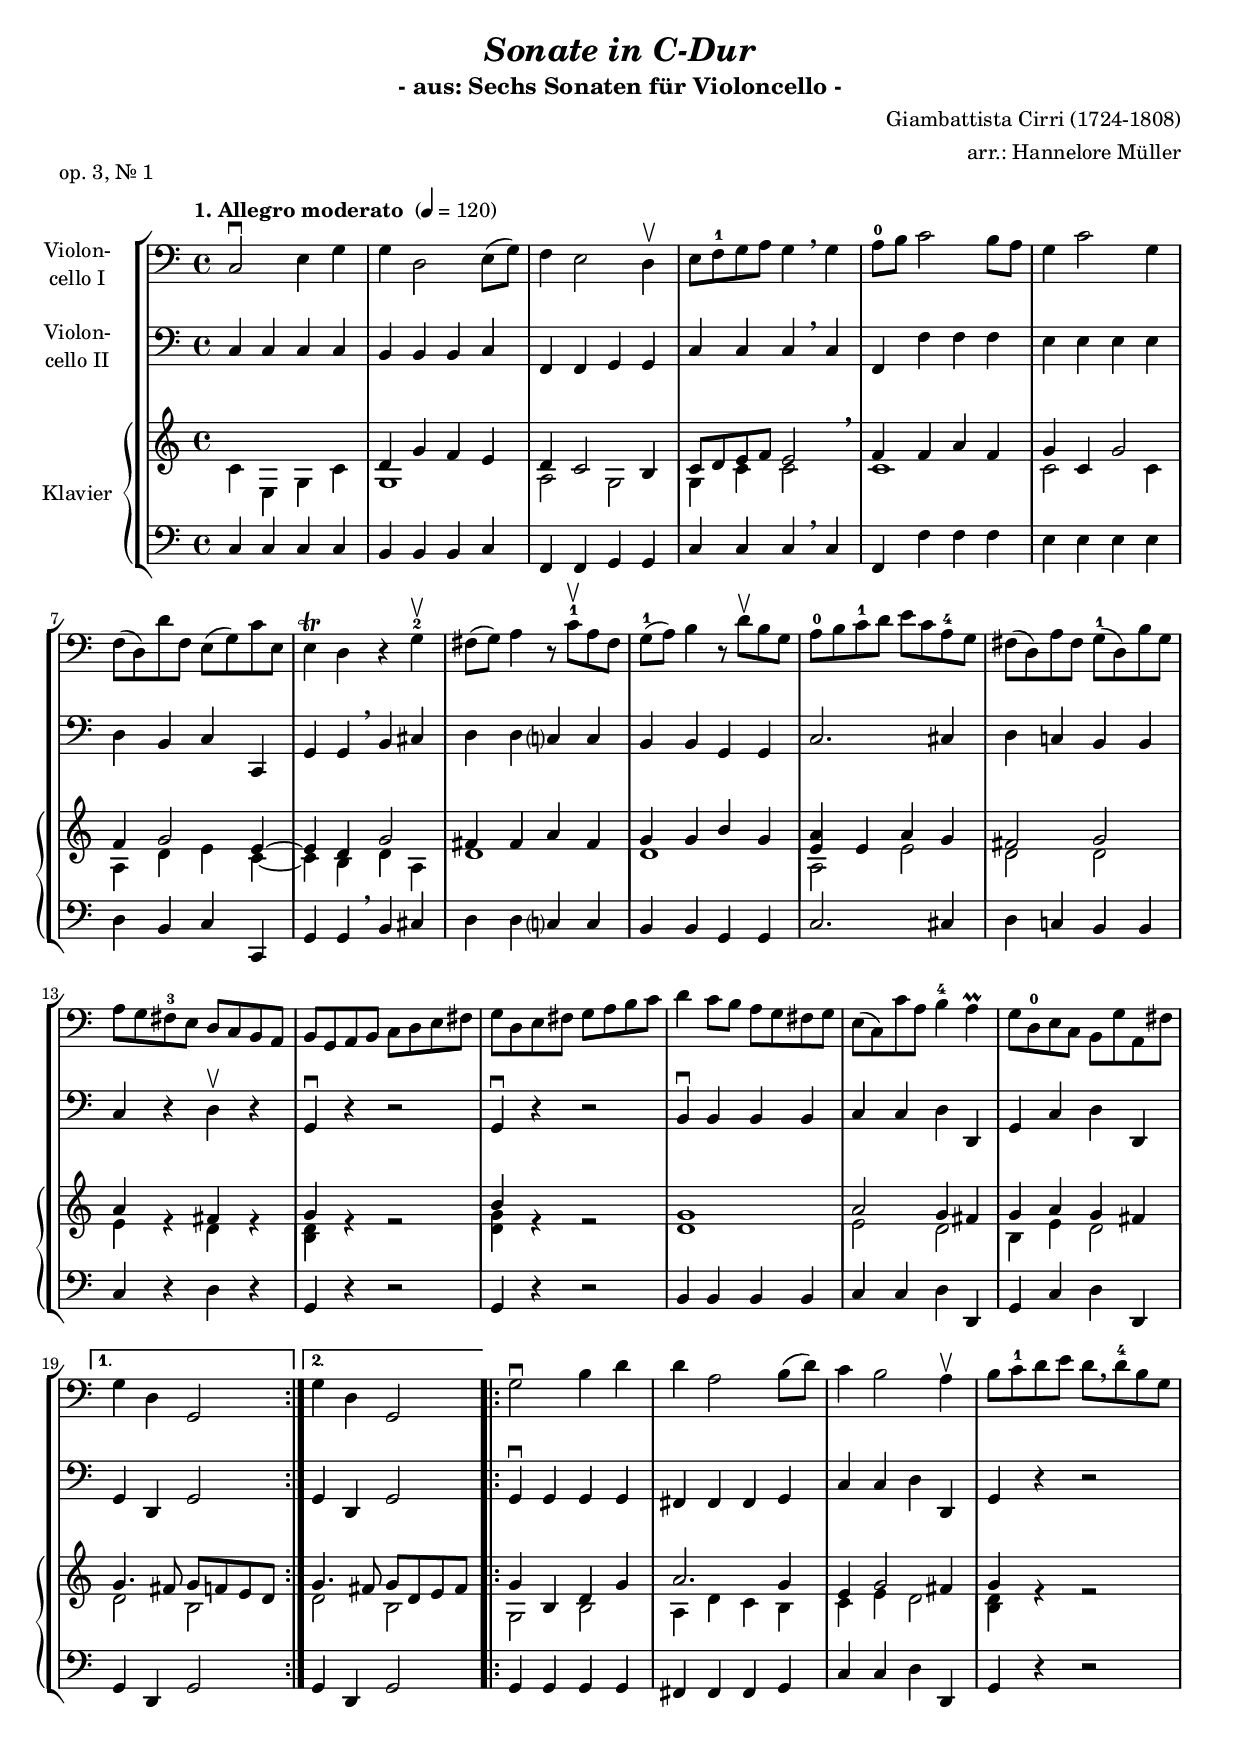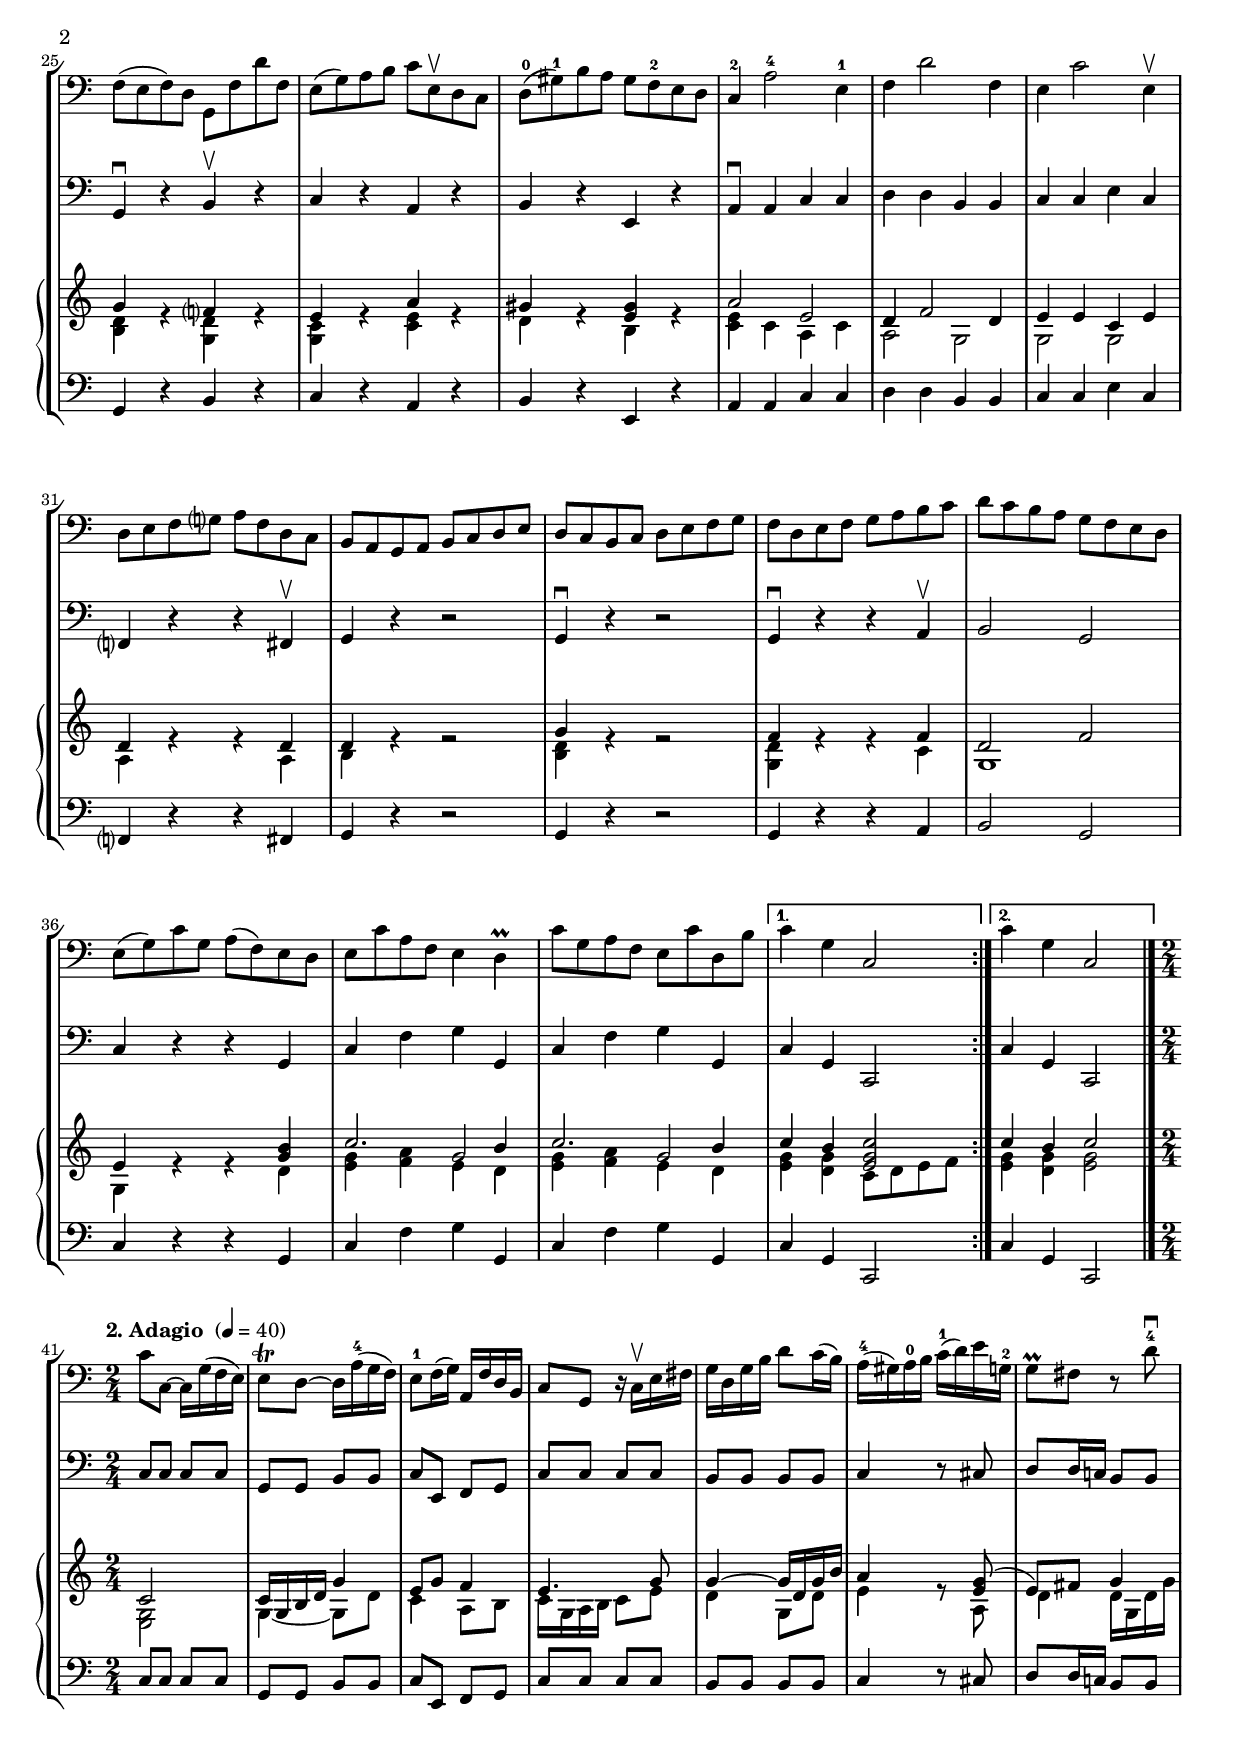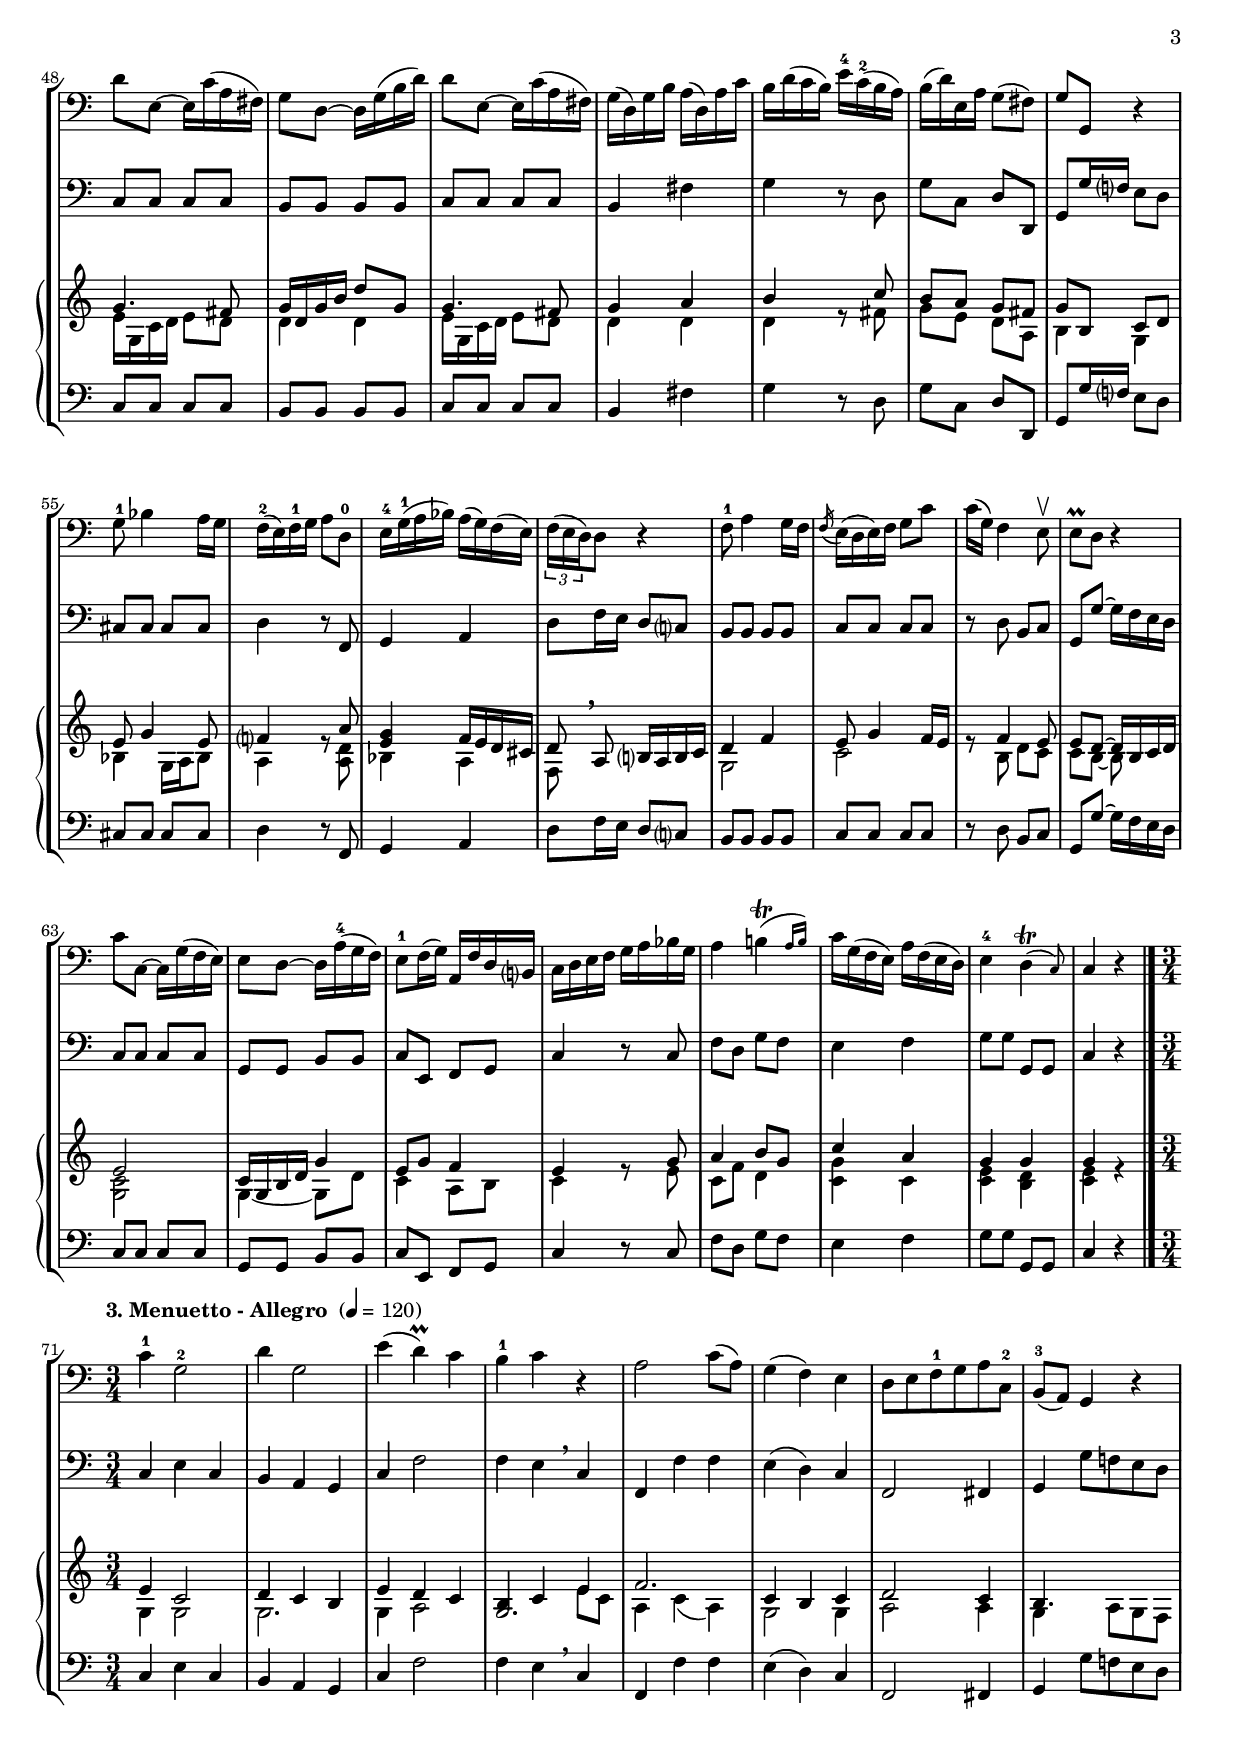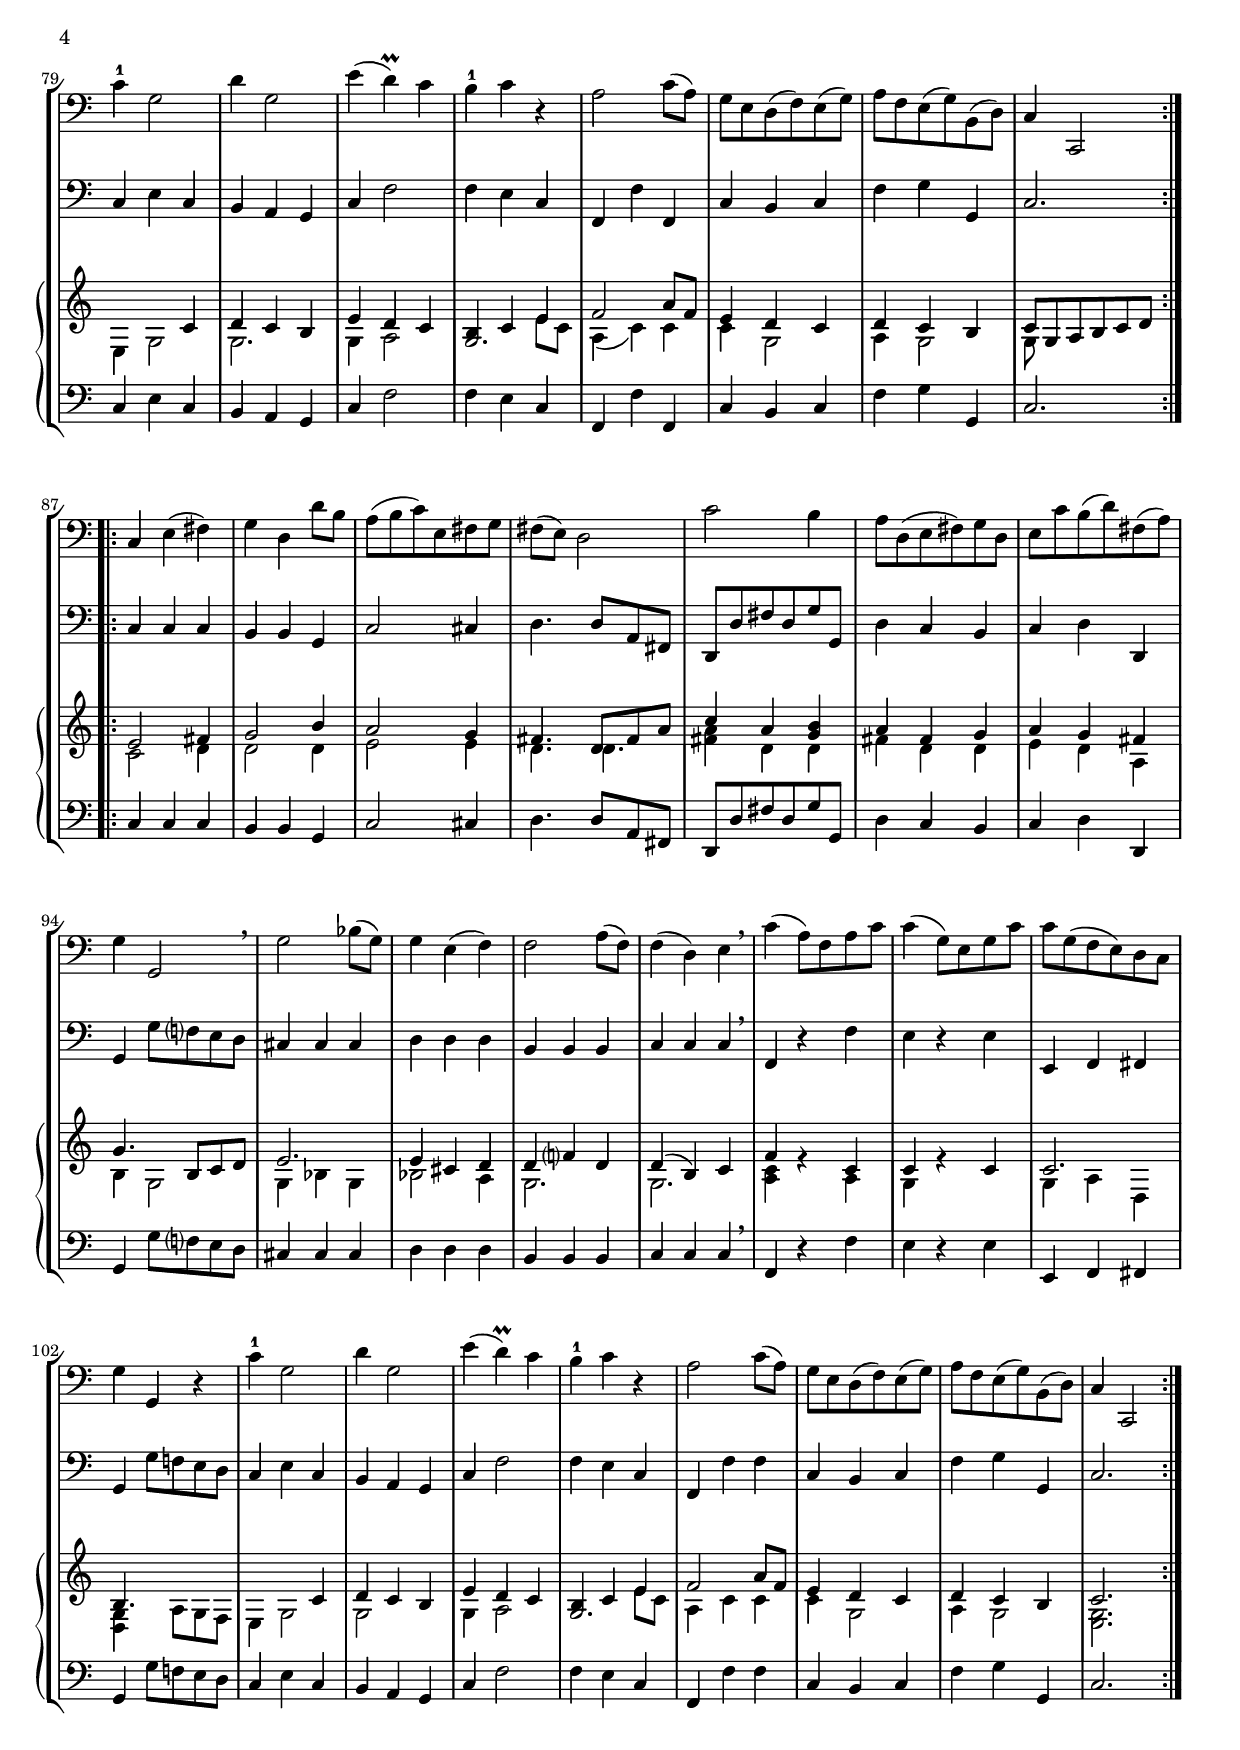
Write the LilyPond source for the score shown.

\version "2.18.2"
\include "deutsch.ly"

#(set-global-staff-size 18)

\header {
  title     = \markup \bold \italic "Sonate in C-Dur"
  subtitle  = "- aus: Sechs Sonaten für Violoncello -"
  composer  = "Giambattista Cirri (1724-1808)"
  arranger  = "arr.: Hannelore Müller"
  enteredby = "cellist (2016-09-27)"
  piece     = "op. 3, Nr. 1"
}

voiceconsts = {
  \clef "bass"
  \key c \major
  %\numericTimeSignature
  \compressFullBarRests
}

mist = "string ensemble 1"
miba = "bassoon"
mikl = "harpsichord"
% mikl = "acoustic grand"

introa = {        \tempo "1. Allegro moderato "   4=120 \time 4/4 }
introb = { \break \tempo "2. Adagio "             4=40  \time 2/4 }
introc = { \break \tempo "3. Menuetto - Allegro " 4=120 \time 3/4 }

rit = \markup \bold \italic "rit."

va = \relative c {
  \voiceconsts

  \introa
  \repeat volta 2 {
    c2\downbow e4 g
    g d2 e8( g)
    f4 e2 d4\upbow
    e8 f-1 g a g4 \breathe g

    a8-0 h c2 h8 a
    g4 c2 g4
    f8( d) d' f, e( g) c e,
    e4\trill d r g-2\upbow

    fis8( g) a4 r8 c-1\upbow a fis
    g(-1 a) h4 r8 d\upbow h g
    a-0 h c-1 d e c a-4 g
    fis( d) a' fis g(-1 d) h' g

    a g fis-3 e d c h a
    h g a h c d e fis
    g d e fis g a h c

    d4 c8 h a g fis g
    e( c) c' a h4-4 a\prall
    g8 d-0 e c h g' a, fis'
  }
  \alternative {
    { g4 d g,2 }
    { g'4 d g,2 }
  }

  \repeat volta 2 {
    g'\downbow h4 d
    d a2 h8( d)
    c4 h2 a4\upbow
    h8 c-1 d e d[ \breathe d-4 h g]

    f( e f) d g, f' d' f,
    e( g) a h c e,\upbow d c
    d(-0 gis)-1 h a gis f-2 e d
    c4-2 a'2-4 e4-1

    f d'2 f,4
    e c'2 e,4\upbow
    d8 e f g? a f d c
    h a g a h c d e

    d c h c d e f g
    f d e f g a h c
    d c h a g f e d
    e( g) c g a( f) e d

    e c' a f e4 d\prall
    c'8 g a f e c' d, h'
  }
  \alternative {
    { c4 g c,2 }
    { c'4 g c,2 }
  } \bar "|."

  \introb
  c'8 c,~ c16 g'( f e)
  e8\trill d~ d16 a'(-4 g f)
  e8-1 f16( g) a, f' d h
  c8 g r16 c\upbow e fis
  g d g h d8 c16( h)
  a(-4 gis) a-0 h c(-1 d) e g,-2

  g8\prall fis r d'-4\downbow
  d e,~ e16 c'( a fis)
  g8 d~ d16 g( h d)
  d8 e,~ e16 c'( a fis)
  g( d) g h a( d,) a' c
  h d( c h) e-4 c(-2 h a)

  h( d) e, a g8( fis)
  g g, r4
  g'8-1 b4 a16 g
  f(-2 e) f-1 g a8 d,-0
  e16-4 g(-1 a b) a( g) f( e)
  \times 2/3 { f( e d) } d8 r4

  f8-1 a4 g16 f
  \acciaccatura f e( d e) f g8 c
  c16( g) f4 e8\upbow
  e\prall d r4
  c'8 c,~ c16 g'( f e)
  e8 d~ d16 a'(-4 g f)

  e8-1 f16( g) a, f' d h?
  c d e f g a b g
  a4 \afterGrace h!(\trill { a16[ h]) }
  c g( f e) a f( e d)
  e4-4 \afterGrace d(\trill c8)
  c4 r \bar "|."

  \introc
  \repeat volta 2 {
    c'-1 g2-2
    d'4 g,2
    e'4( d)\prall c
    h-1 c r

    a2 c8( a)
    g4( f) e
    d8 e f-1 g a c,-2
    h(-3 a) g4 r

    c'-1 g2
    d'4 g,2
    e'4( d)\prall c
    h-1 c r

    a2 c8( a)
    g e d( f) e( g)
    a f e( g) h,( d)
    c4 c,2
  }
  \repeat volta 2 {
    c'4 e( fis)
    g d d'8 h
    a( h c) e, fis g
    fis( e) d2
    c' h4

    a8 d,( e fis) g d
    e c' h( d) fis,( a)
    g4 g,2 \breathe
    g' b8( g)
    g4 e( f)

    f2 a8( f)
    f4( d) e \breathe
    c'( a8) f a c
    c4( g8) e g c
    c g( f e) d c

    g'4 g, r
    c'-1 g2
    d'4 g,2
    e'4( d)\prall c
    h-1 c r

    a2 c8( a)
    g e d( f) e( g)
    a f e( g) h,( d)
    c4 c,2
  }
}

vb = \relative c {
  \voiceconsts

  \introa
  \repeat volta 2 {
    c4 c c c
    h h h c
    f, f g g
    c c c \breathe c

    f, f' f f
    e e e e
    d h c c,
    g' g \breathe h cis

    d d c? c
    h h g g
    c2. cis4
    d c! h h

    c r d\upbow r
    g,\downbow r r2
    g4\downbow r r2

    h4\downbow h h h
    c c d d,
    g c d d,
  }
  \alternative {
    { g d g2 }
    { g4 d g2 }
  }

  \repeat volta 2 {
    g4\downbow g g g
    fis fis fis g
    c c d d,
    g r r2

    g4\downbow r h\upbow r
    c r a r
    h r e, r
    a\downbow a c c

    d d h h
    c c e c
    f,? r r fis\upbow
    g r r2

    g4\downbow r r2
    g4\downbow r r a\upbow
    h2 g
    c4 r r g

    c f g g,
    c f g g,
  }
  \alternative {
    { c g c,2 }
    { c'4 g c,2 }
  } \bar "|."

  \introb
  c'8 c c c
  g g h h
  c e, f g
  c c c c
  h h h h
  c4 r8 cis

  d d16 c! h8 h
  c c c c
  h h h h
  c c c c
  h4 fis'
  g r8 d

  g c, d d,
  g g'16 f? e8 d
  cis cis cis cis
  d4 r8 f,
  g4 a
  d8 f16 e d8 c?

  h h h h
  c c c c
  r d h c
  g g'~ g16 f e d
  c8 c c c
  g g h h

  c e, f g
  c4 r8 c
  f d g f
  e4 f
  g8 g g, g
  c4 r \bar "|."

  \introc
  \repeat volta 2 {
    c e c
    h a g
    c f2
    f4 e \breathe c

    f, f' f
    e( d) c
    f,2 fis4
    g g'8 f! e d

    c4 e c
    h a g
    c f2
    f4 e c

    f, f' f,
    c' h c
    f g g,
    c2.
  }
  \repeat volta 2 {
    c4 c c
    h h g
    c2 cis4
    d4. d8 a fis
    d d' fis d g g,

    d'4 c h
    c d d,
    g g'8 f? e d
    cis4 cis cis
    d d d

    h h h
    c c c \breathe
    f, r f'
    e r e
    e, f fis

    g g'8 f! e d
    c4 e c
    h a g
    c f2
    f4 e c

    f, f' f
    c h c
    f g g,
    c2.
  }
}

vc = \relative c' {
  \voiceconsts
  \clef "treble"
  
  \introa
  \repeat volta 2 {
    s1
    d4 g f e
    d c2 h4
    c8 d e f e2 \breathe

    f4 f a f
    g c, g'2
    f4 g2 e4~
    e d g2
    fis4 fis a fis

    g g h g
    <e a> e a g
    fis2 g
    a4 s fis s

    g s2.
    h4 s2.
    g1
    a2 g4 fis

    g a g fis
  }
  \alternative {
    { g4. fis8 g f e d }
    { g4. fis8 g d e fis }
  }
  \repeat volta 2 {
    g4 h, d g
    a2. g4

    e g2 fis4
    g s2.
    g4 s f? s
    e s a s

    gis s <e gis> s
    a2 e
    d4 f2 d4
    e e c e
    d s2 d4

    d s2.
    g4 s2.
    f4 s2 f4
    d2 f

    e4 s2 <g h>4
    c2. h4
    c2.
    h4
  }
  \alternative {
    { c h c2 }
    { c4 h c2 }
  } \bar "|."

  \introb
  c,
  c16 g h d g4
  e8 g f4
  e4. g8
  g4~ g16 d g h
  a4 s8 <e g>(

  e) fis g4
  g4. fis8
  g16 d g h d8 g,
  g4. fis8
  g4 a
  h s8 c

  h a g fis
  g h, c d
  e g4 e8
  f?4 s8 a
  <e g>4 f16 e d cis
  d8 \breathe a h?16 a h c

  d4 f
  e8 g4 f16 e
  s8 f4 e8
  e d~ d16 h c d
  e2
  c16 g h d g4

  e8 g f4
  e s8 g
  a4 h8 g
  c4 a
  g g
  g s \bar "|."

  \introc
  \repeat volta 2 {
    e4 c2
    d4 c h
    e d c
    h c e

    f2.
    c4 h c
    d2 c4
    h4. s

    s2 c4
    d c h
    e d c
    h c e

    f2 a8 f
    e4 d c
    d c h
    c8 g a h c d
  }
  \repeat volta 2 {
    e2 fis4
    g2 h4
    a2 g4
    fis4. d8 fis a
    c4 a <g h>

    a fis g
    a g fis
    g4. h,8 c d
    e2.
    e4 cis d

    d f? d
    d( h) c
    f s c
    c s c
    c2.

    h4. s
    s2 c4
    d c h
    e d c
    h c e

    f2 a8 f
    e4 d c
    d c h
    c2.
  }
}

vd = \relative c' {
  \voiceconsts
  \clef "treble"
  
  \introa
  \repeat volta 2 {
    c4 e, g c
    g1
    a2 g
    g4 c c2 \breathe

    c1
    c2 s4 c
    a d e c~
    c h d a
    d1

    d
    a2 e'
    d d
    e4 r d r

    <h d> r r2
    <d g>4 r r2
    d1
    e2 d

    h4 e d2
  }
  \alternative {
    { d h }
    { d h }
  }
  \repeat volta 2 {
    g h
    a4 d c h

    c e d2
    <h d>4 r r2
    <h d>4 r <g d'> r
    <g c> r <c e> r

    d r h r
    <c e> c a c
    a2 g
    g g
    a4 r r a

    h r r2
    <h d>4 r r2
    <g d'>4 r r c
    g1

    g4 r r d'
    <e g> <f a> << g2 \\ { e4 d } >>
    <e g> <f a> << g2 \\ { e4 d } >>
  }
  \alternative {
    { <e g> <d g> << <e g>2 \\ { c8 d e f } >> }
    { <e g>4 <d g> <e g>2 }
  } \bar "|."

  \introb
  <e, g>
  g4~ g8 d'
  c4 a8 h
  c16 g a h c8 e
  d4 g,8 d'
  e4 r8 a,

  d4 d16 g, d' g
  e g, c d e8 d
  d4 d
  e16 g, c d e8 d
  d4 d
  d r8 fis

  g e d a
  h4 g
  b g16 a b8
  a4 r8 <a d>
  b4 a
  f8 \breathe s4.

  g2
  c
  r8 h d c
  c h~ h s
  <g c>2
  g4~ g8 d'

  c4 a8 h
  c4 r8 e
  c f d4
  <c g'> c
  <c e> <h d>
  <c e> r \bar "|."

  \introc
  \repeat volta 2 {
    g g2
    g2.
    g4 a2
    << g2. \\ { s2 e'8 c } >>

    a4 c( a)
    g2 g4
    a2 a4
    g4 s8 a g f

    e4 g2
    g2.
    g4 a2
    << g2. \\ { s2 e'8 c } >>

    a4( c) c
    c g2
    a4 g2
    g8 s s2
  }
  \repeat volta 2 {
    c2 d4
    d2 d4
    e2 e4
    d4. d
    <fis a>4 d d

    fis d d
    e d a
    h g2
    g4 b g
    b2 a4

    g2.
    g
    <a c>4 r a
    g r s
    g a d,

    <d g> s8 a' g f
    e4 g2
    g s4
    g a2
    << g2. \\ { s2 e'8 c } >>

    a4 c c
    c g2
    a4 g2
    <e g>2.
  }
}

ve = \relative c {
  \voiceconsts

  \introa
  \repeat volta 2 {
    c4 c c c
    h h h c
    f, f g g
    c c c \breathe c

    f, f' f f
    e e e e
    d h c c,
    g' g \breathe h cis

    d d c? c
    h h g g
    c2. cis4
    d c! h h

    c r d r
    g, r r2
    g4 r r2

    h4 h h h
    c c d d,
    g c d d,
  }
  \alternative {
    { g d g2 }
    { g4 d g2 }
  }

  \repeat volta 2 {
    g4 g g g
    fis fis fis g
    c c d d,
    g r r2

    g4 r h r
    c r a r
    h r e, r
    a a c c

    d d h h
    c c e c
    f,? r r fis
    g r r2

    g4 r r2
    g4 r r a
    h2 g
    c4 r r g

    c f g g,
    c f g g,
  }
  \alternative {
    { c g c,2 }
    { c'4 g c,2 }
  } \bar "|."

  \introb
  c'8 c c c
  g g h h
  c e, f g
  c c c c
  h h h h
  c4 r8 cis

  d d16 c! h8 h
  c c c c
  h h h h
  c c c c
  h4 fis'
  g r8 d

  g c, d d,
  g g'16 f? e8 d
  cis cis cis cis
  d4 r8 f,
  g4 a
  d8 f16 e d8 c?

  h h h h
  c c c c
  r d h c
  g g'~ g16 f e d
  c8 c c c
  g g h h

  c e, f g
  c4 r8 c
  f d g f
  e4 f
  g8 g g, g
  c4 r \bar "|."

  \introc
  \repeat volta 2 {
    c e c
    h a g
    c f2
    f4 e \breathe c

    f, f' f
    e( d) c
    f,2 fis4
    g g'8 f! e d

    c4 e c
    h a g
    c f2
    f4 e c

    f, f' f,
    c' h c
    f g g,
    c2.
  }
  \repeat volta 2 {
    c4 c c
    h h g
    c2 cis4
    d4. d8 a fis
    d d' fis d g g,

    d'4 c h
    c d d,
    g g'8 f? e d
    cis4 cis cis
    d d d

    h h h
    c c c \breathe
    f, r f'
    e r e
    e, f fis

    g g'8 f! e d
    c4 e c
    h a g
    c f2
    f4 e c

    f, f' f
    c h c
    f g g,
    c2.
  }
}


music = \new StaffGroup <<
      \new Staff {
        \set Staff.midiInstrument = \mist
        \set Staff.instrumentName = \markup \center-column { "Violon-" "cello I" }
        \transpose c c { \va }
      }

      \new Staff {
        \set Staff.midiInstrument = \miba
        \set Staff.instrumentName = \markup \center-column { "Violon-" "cello II" }
        \transpose c c { \vb }
      }

      \new PianoStaff <<
        \set PianoStaff.midiInstrument = \mikl
        \set PianoStaff.instrumentName = \markup \center-column { "Klavier" }
        <<
          \new Staff {
            \transpose a a { << \vc \\ \vd >> }
          }
%          \new Dynamics \vdy
          \new Staff {
            \transpose a a { \ve }
          }
        >>
     >>
>>

\book {
  \score {
    \music
    \layout {}
  }

  \score {
    \unfoldRepeats \music

    \midi {
      \context {
        \Score
      }
    }
  }
}
